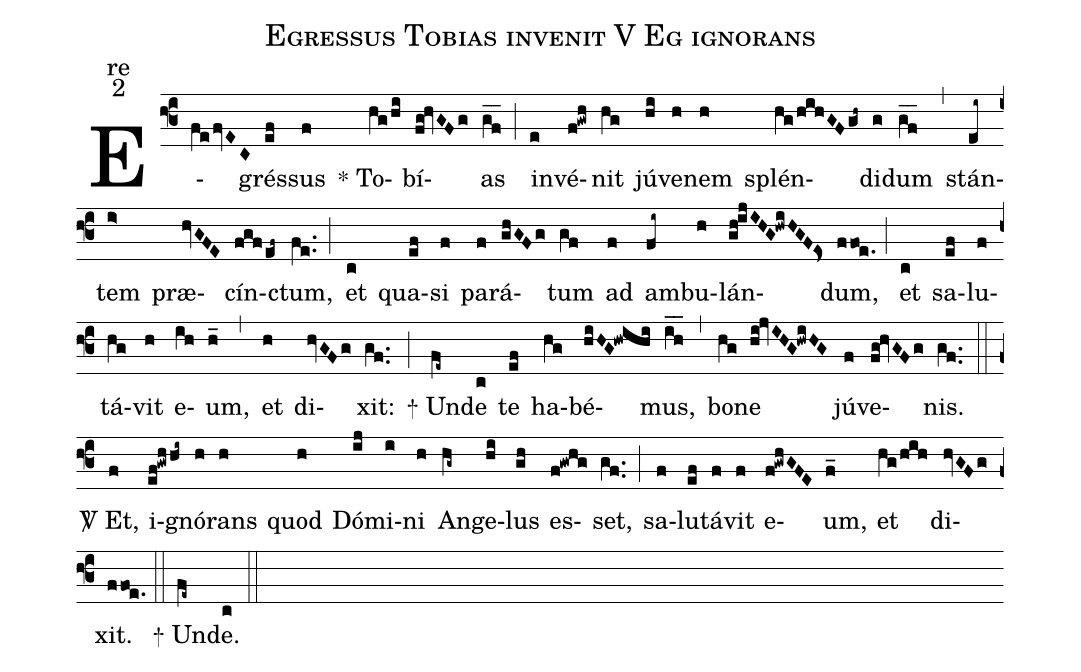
name:Egressus Tobias invenit V Eg ignorans;
office-part:re;
mode:2;
%%
(f3)E(fe/fvEC)grés(ef)sus(f) <sp>*</sp> To(hg/hi)bí(fg@hvGFg)as(gf__) (;) in(e)vé(f!gwh)nit(hg) jú(hi)ve(h)nem(h) splén(hg/hihGFgh~)di(g)dum(gf__) (,) stán(ei~)tem(i>) præ(hvGFE)cín(fgf/ef~)ctum,(fe..) (;) et(c) qua(ef)si(f) pa(f)rá(ghGFg)tum(gf) ad(f) am(fi~)bu(h)lán(gh@ijIHG!hwiHGF!es<)dum,(ffoe.) (;) et(c) sa(ef)lu(f)tá(hg)vit(h) e(ih)um,(h_) (,) et(h) di(hvGFg)xit:(gf..) (;) <sp>+</sp> Un(fe~)de(c) te(ef) ha(hg)bé(hiHG!hwihi)mus,(ih__) (,) bo(hg)ne(hi@jvIHG!hwiHG) jú(f)ve(fg@hvGFg)nis.(gf..)
(::) <sp>V/</sp> Et,(f) i(ef@gwh/hi~)gnó(h)rans(h) quod(h) Dó(ij)mi(i)ni(h) An(hg~)ge(hi)lus(gh) es(f!gwhg)set,(gf..) (;) sa(f)lu(ef)tá(f)vit(f) e(f!gwhGFE)um,(f_) et(hg/hih) di(hvGFg)xit.(ffoe.) (::) <sp>+</sp> Un(fe~)de.(c) (::)
